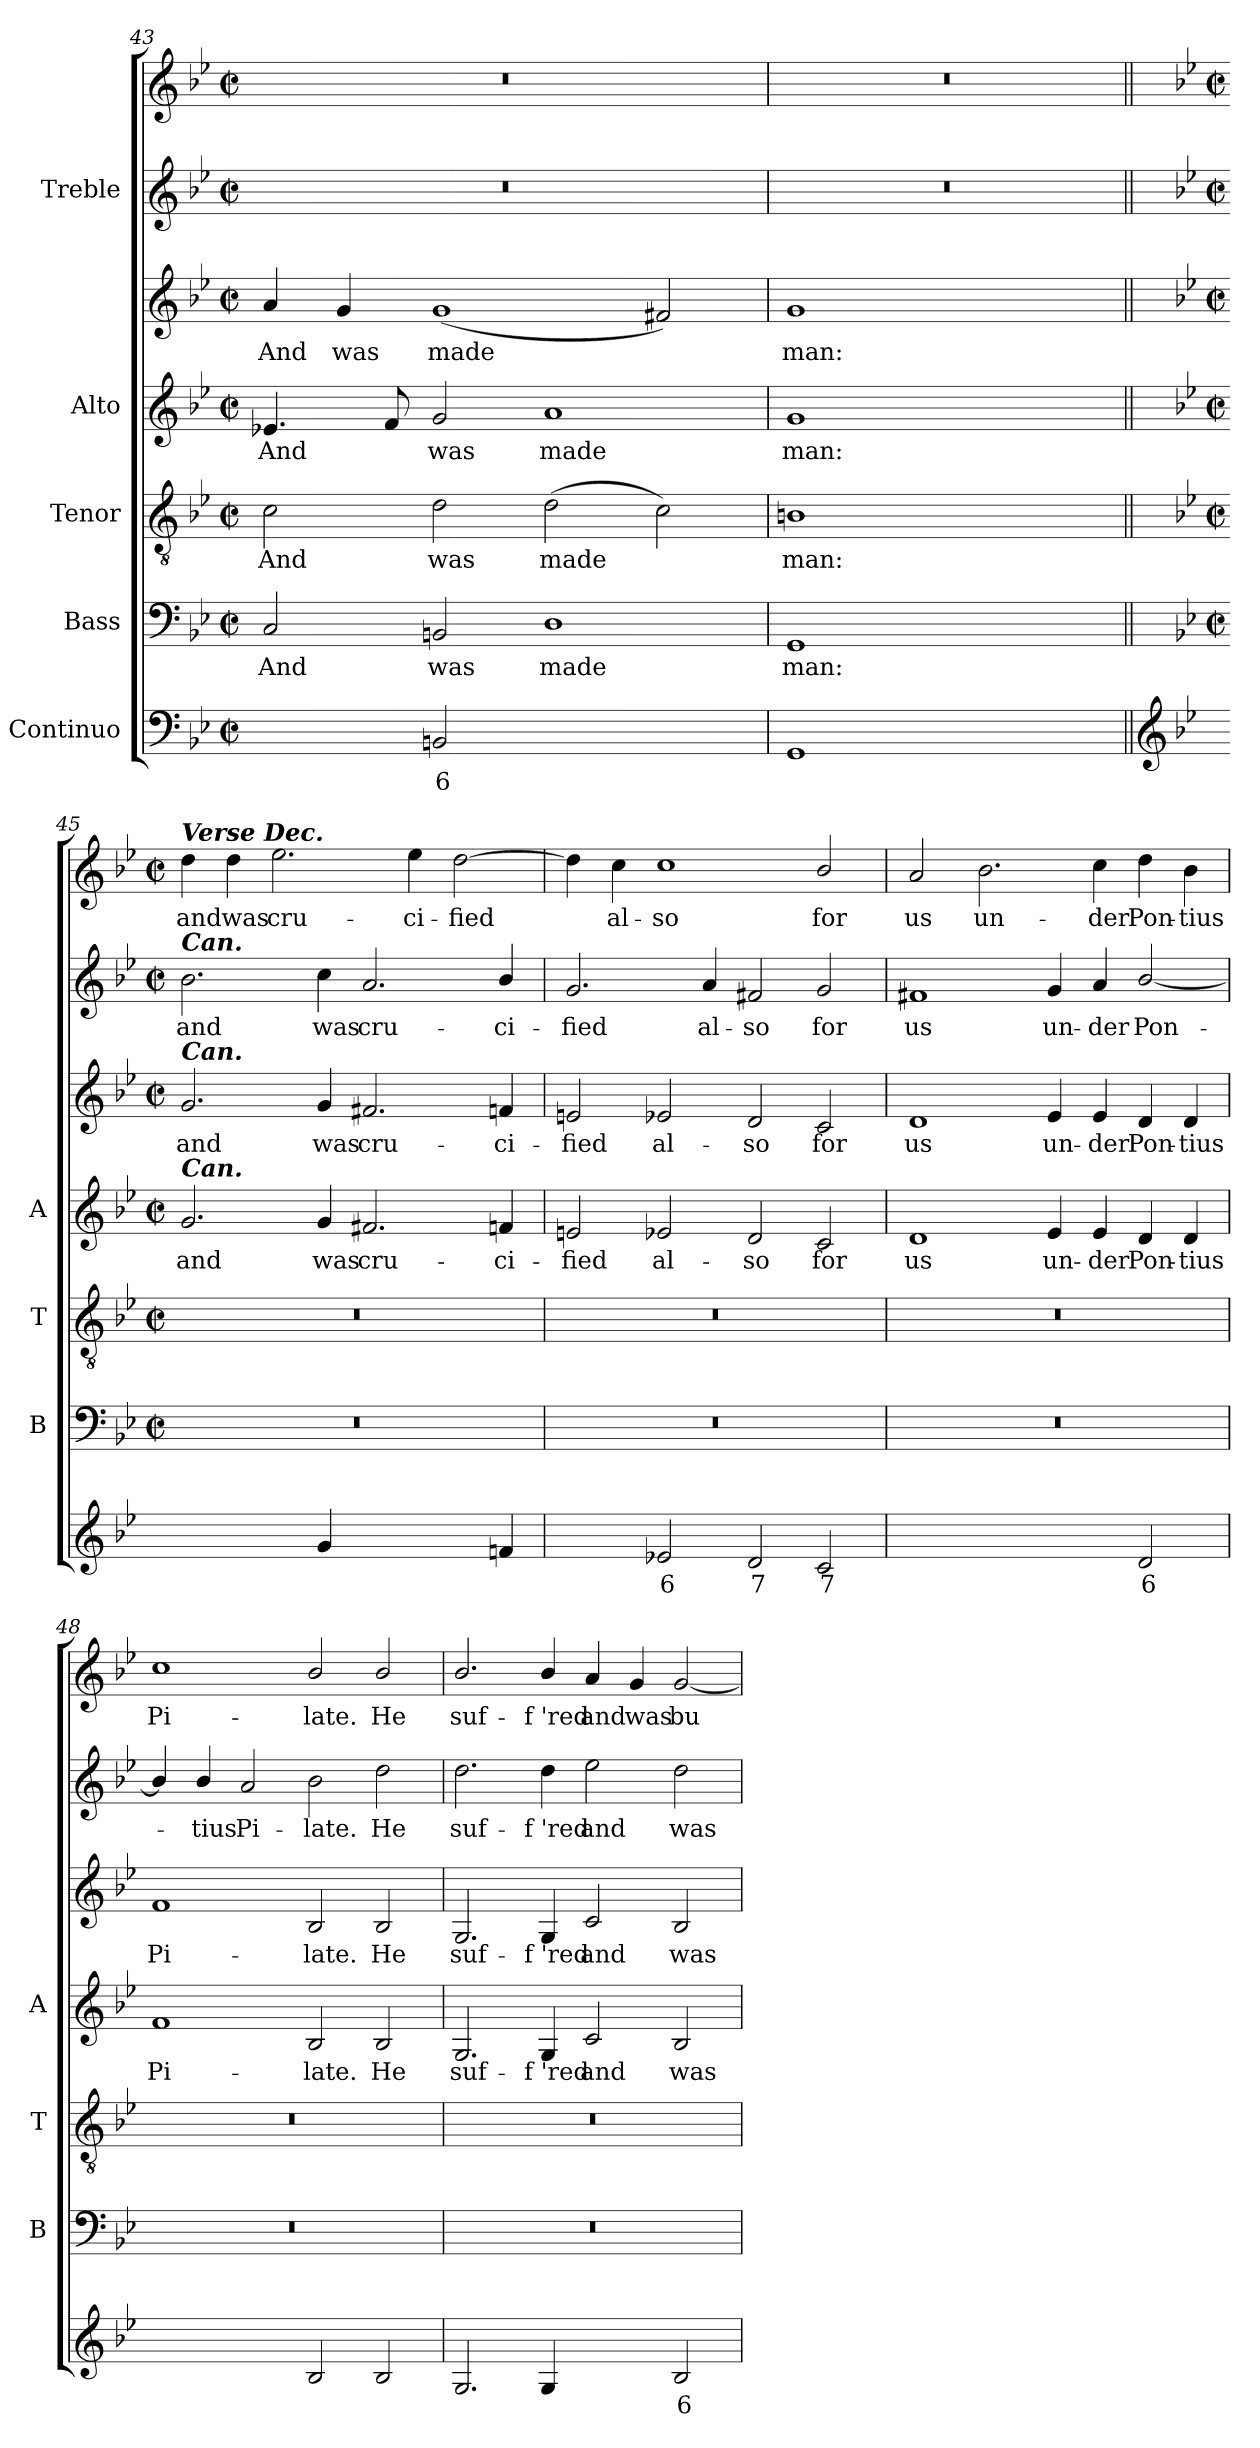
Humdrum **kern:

**kern	**text	**text	**kern	**text	**kern	**text	**kern	**text	**kern	**text	**kern	**text	**kern	**text
*part5	*part5	*part5	*part4	*part4	*part3	*part3	*part2	*part2	*part2	*part2	*part1	*part1	*part1	*part1
*staff7	*staff7	*staff7	*staff6	*staff6	*staff5	*staff5	*staff4	*staff4	*staff3	*staff3	*staff2	*staff2	*staff1	*staff1
*I"Continuo	*	*	*I"Bass	*	*I"Tenor	*	*I"Alto	*	*	*	*I"Treble	*	*	*
*	*	*	*I'B	*	*I'T	*	*I'A	*	*	*	*	*	*	*
*clefF4	*	*	*clefF4	*	*clefGv2	*	*clefG2	*	*clefG2	*	*clefG2	*	*clefG2	*
*k[b-e-]	*	*	*k[b-e-]	*	*k[b-e-]	*	*k[b-e-]	*	*k[b-e-]	*	*k[b-e-]	*	*k[b-e-]	*
*B-:	*	*	*B-:	*	*B-:	*	*B-:	*	*B-:	*	*B-:	*	*B-:	*
*M4/2	*	*	*M4/2	*	*M4/2	*	*M4/2	*	*M4/2	*	*M4/2	*	*M4/2	*
*met(c|)	*	*	*met(c|)	*	*met(c|)	*	*met(c|)	*	*met(c|)	*	*met(c|)	*	*met(c|)	*
=43	=43	=43	=43	=43	=43	=43	=43	=43	=43	=43	=43	=43	=43	=43
!	!LO:LY:b	!LO:LY:b	!	!LO:LY:b	!	!LO:LY:b	!	!LO:LY:b	!	!LO:LY:b	!	!	!	!
[4Cyy	6	3	2C	And	2c	And	4.e-X	And	4a	And	0r	.	0r	.
!	!LO:LY:b	!	!	!	!	!	!	!	!	!LO:LY:b	!	!	!	!
4Cyy]	5	.	.	.	.	.	.	.	4g	was	.	.	.	.
.	.	.	.	.	.	.	8f	.	.	.	.	.	.	.
!	!LO:LY:b	!	!	!LO:LY:b	!	!LO:LY:b	!	!LO:LY:b	!	!LO:LY:b	!	!	!	!
2BBn	6	.	2BBn	was	2d\	was	2g	was	(<1g	made	.	.	.	.
!	!LO:LY:b	!	!	!LO:LY:b	!	!LO:LY:b	!	!LO:LY:b	!	!	!	!	!	!
[2Dyy	4	.	1D	made	(>2d\	made	1a	made	.	.	.	.	.	.
!	!LO:LY:b	!	!	!	!	!	!	!	!	!	!	!	!	!
2Dyy]	3	.	.	.	2c)	.	.	.	2f#X)	.	.	.	.	.
=44	=44	=44	=44	=44	=44	=44	=44	=44	=44	=44	=44	=44	=44	=44
!	!	!	!	!LO:LY:b	!	!LO:LY:b	!	!LO:LY:b	!	!LO:LY:b	!	!	!	!
1GG	.	.	1GG	man:	1Bn	man:	1g	man:	1g	man:	0r	.	0r	.
1ryy	.	.	1ryy	.	1ryy	.	1ryy	.	1ryy	.	.	.	.	.
!!LO:LB:g=z
=45||	=45||	=45||	=45||	=45||	=45||	=45||	=45||	=45||	=45||	=45||	=45||	=45||	=45||	=45||
*clefG2	*	*	*	*	*	*	*	*	*	*	*	*	*	*
*	*	*	*	*	*	*	*k[b-e-]	*	*k[b-e-]	*	*k[b-e-]	*	*k[b-e-]	*
*	*	*	*	*	*	*	*B-:	*	*B-:	*	*B-:	*	*B-:	*
*	*	*	*M4/2	*	*M4/2	*	*M4/2	*	*M4/2	*	*M4/2	*	*M4/2	*
*	*	*	*met(c|)	*	*met(c|)	*	*met(c|)	*	*met(c|)	*	*met(c|)	*	*met(c|)	*
!	!	!	!	!	!	!	!	!	!	!	!	!	!LO:TX:a:Bi:t=Verse Dec.	!
!	!	!	!	!	!	!	!	!	!	!	!LO:TX:a:Bi:t=Can.	!	!	!
!	!	!	!	!	!	!	!	!	!LO:TX:a:Bi:t=Can.	!	!	!	!	!
!	!	!	!	!	!	!	!LO:TX:a:Bi:t=Can.	!	!	!	!	!	!	!
!	!LO:LY:b	!	!	!	!	!	!	!LO:LY:b	!	!LO:LY:b	!	!LO:LY:b	!	!LO:LY:b
[2gyy	5	.	0r	.	0r	.	2.g	and	2.g	and	2.b-	and	4dd	and
!	!	!	!	!	!	!	!	!	!	!	!	!	!	!LO:LY:b
.	.	.	.	.	.	.	.	.	.	.	.	.	4dd	was
!	!LO:LY:b	!	!	!	!	!	!	!	!	!	!	!	!	!LO:LY:b
4gyy]	6	.	.	.	.	.	.	.	.	.	.	.	2.ee-	cru-
!	!	!	!	!	!	!	!	!LO:LY:b	!	!LO:LY:b	!	!LO:LY:b	!	!
4g	.	.	.	.	.	.	4g	was	4g	was	4cc	was	.	.
!	!LO:LY:b	!	!	!	!	!	!	!LO:LY:b	!	!LO:LY:b	!	!LO:LY:b	!	!
[2f#Xyy	7	.	.	.	.	.	2.f#X	cru-	2.f#X	cru-	2.a	cru-	.	.
!	!	!	!	!	!	!	!	!	!	!	!	!	!	!LO:LY:b
.	.	.	.	.	.	.	.	.	.	.	.	.	4ee-	-ci-
!	!LO:LY:b	!	!	!	!	!	!	!	!	!	!	!	!	!LO:LY:b
4f#yy]	6	.	.	.	.	.	.	.	.	.	.	.	[2dd\	-fied
!	!	!	!	!	!	!	!	!LO:LY:b	!	!LO:LY:b	!	!LO:LY:b	!	!
4fn	.	.	.	.	.	.	4fn	-ci-	4fn	-ci-	4b-/	-ci-	.	.
=46	=46	=46	=46	=46	=46	=46	=46	=46	=46	=46	=46	=46	=46	=46
!	!LO:LY:b	!	!	!	!	!	!	!LO:LY:b	!	!LO:LY:b	!	!LO:LY:b	!	!
[4enyy	7	.	0r	.	0r	.	2en	-fied	2en	-fied	2.g	fied	4dd\]	.
!	!LO:LY:b	!	!	!	!	!	!	!	!	!	!	!	!	!LO:LY:b
4eyy]	6	.	.	.	.	.	.	.	.	.	.	.	4cc	-al-
!	!LO:LY:b	!	!	!	!	!	!	!LO:LY:b	!	!LO:LY:b	!	!	!	!LO:LY:b
2e-X	6	.	.	.	.	.	2e-X	al-	2e-X	al-	.	.	1cc	-so
!	!	!	!	!	!	!	!	!	!	!	!	!LO:LY:b	!	!
.	.	.	.	.	.	.	.	.	.	.	4a	al-	.	.
!	!LO:LY:b	!	!	!	!	!	!	!LO:LY:b	!	!LO:LY:b	!	!LO:LY:b	!	!
2d	7	.	.	.	.	.	2d	-so	2d	-so	2f#X	-so	.	.
!	!LO:LY:b	!	!	!	!	!	!	!LO:LY:b	!	!LO:LY:b	!	!LO:LY:b	!	!LO:LY:b
2c	7	.	.	.	.	.	2c	for	2c	for	2g	for	2b-/	for
=47	=47	=47	=47	=47	=47	=47	=47	=47	=47	=47	=47	=47	=47	=47
!	!LO:LY:b	!LO:LY:b	!	!	!	!	!	!LO:LY:b	!	!LO:LY:b	!	!LO:LY:b	!	!LO:LY:b
[2dyy	5	3	0r	.	0r	.	1d	us	1d	us	1f#X	us	2a	us
!	!LO:LY:b	!	!	!	!	!	!	!	!	!	!	!	!	!LO:LY:b
2dyy]	6	.	.	.	.	.	.	.	.	.	.	.	2.b-	un-
!	!LO:LY:b	!LO:LY:b	!	!	!	!	!	!LO:LY:b	!	!LO:LY:b	!	!LO:LY:b	!	!
[4e-yy	5	3	.	.	.	.	4e-	un-	4e-	un-	4g	un-	.	.
!	!LO:LY:b	!LO:LY:b	!	!	!	!	!	!LO:LY:b	!	!LO:LY:b	!	!LO:LY:b	!	!LO:LY:b
4e-yy]	6	4	.	.	.	.	4e-	-der	4e-	-der	4a	-der	4cc	-der
!	!LO:LY:b	!	!	!	!	!	!	!LO:LY:b	!	!LO:LY:b	!	!LO:LY:b	!	!LO:LY:b
2d	6	.	.	.	.	.	4d	Pon-	4d	Pon-	[2b-/	Pon-	4dd\	Pon-
!	!	!	!	!	!	!	!	!LO:LY:b	!	!LO:LY:b	!	!	!	!LO:LY:b
.	.	.	.	.	.	.	4d	-tius	4d	-tius	.	.	4b-	-tius
=48	=48	=48	=48	=48	=48	=48	=48	=48	=48	=48	=48	=48	=48	=48
!	!LO:LY:b	!	!	!	!	!	!	!LO:LY:b	!	!LO:LY:b	!	!	!	!LO:LY:b
[2fyy	4	.	0r	.	0r	.	1f	Pi-	1f	Pi-	4b-/]	.	1cc	Pi-
!	!	!	!	!	!	!	!	!	!	!	!	!LO:LY:b	!	!
.	.	.	.	.	.	.	.	.	.	.	4b-/	tius	.	.
!	!LO:LY:b	!	!	!	!	!	!	!	!	!	!	!LO:LY:b	!	!
2fyy]	3	.	.	.	.	.	.	.	.	.	2a	Pi-	.	.
!	!	!	!	!	!	!	!	!LO:LY:b	!	!LO:LY:b	!	!LO:LY:b	!	!LO:LY:b
2B-	.	.	.	.	.	.	2B-	-late.	2B-	-late.	2b-	-late.	2b-/	-late.
!	!	!	!	!	!	!	!	!LO:LY:b	!	!LO:LY:b	!	!LO:LY:b	!	!LO:LY:b
2B-	.	.	.	.	.	.	2B-	He	2B-	He	2dd	He	2b-/	He
=49	=49	=49	=49	=49	=49	=49	=49	=49	=49	=49	=49	=49	=49	=49
!	!	!	!	!	!	!	!	!LO:LY:b	!	!LO:LY:b	!	!LO:LY:b	!	!LO:LY:b
2.G	.	.	0r	.	0r	.	2.G	suf-	2.G	suf-	2.dd	suf-	2.b-/	suf-
!	!	!	!	!	!	!	!	!LO:LY:b	!	!LO:LY:b	!	!LO:LY:b	!	!LO:LY:b
4G	.	.	.	.	.	.	4G	-f 'red	4G	-f 'red	4dd	-f 'red	4b-/	-f 'red
!	!LO:LY:b	!	!	!	!	!	!	!LO:LY:b	!	!LO:LY:b	!	!LO:LY:b	!	!LO:LY:b
[4cyy	6	.	.	.	.	.	2c	and	2c	and	2ee-	and	4a	and
!	!LO:LY:b	!	!	!	!	!	!	!	!	!	!	!	!	!LO:LY:b
4cyy]	5	.	.	.	.	.	.	.	.	.	.	.	4g	was
!	!LO:LY:b	!	!	!	!	!	!	!LO:LY:b	!	!LO:LY:b	!	!LO:LY:b	!	!LO:LY:b
2B-	6	.	.	.	.	.	2B-	was	2B-	was	2dd\	was	[2g	bu-
=	=	=	=	=	=	=	=	=	=	=	=	=	=	=
*-	*-	*-	*-	*-	*-	*-	*-	*-	*-	*-	*-	*-	*-	*-
